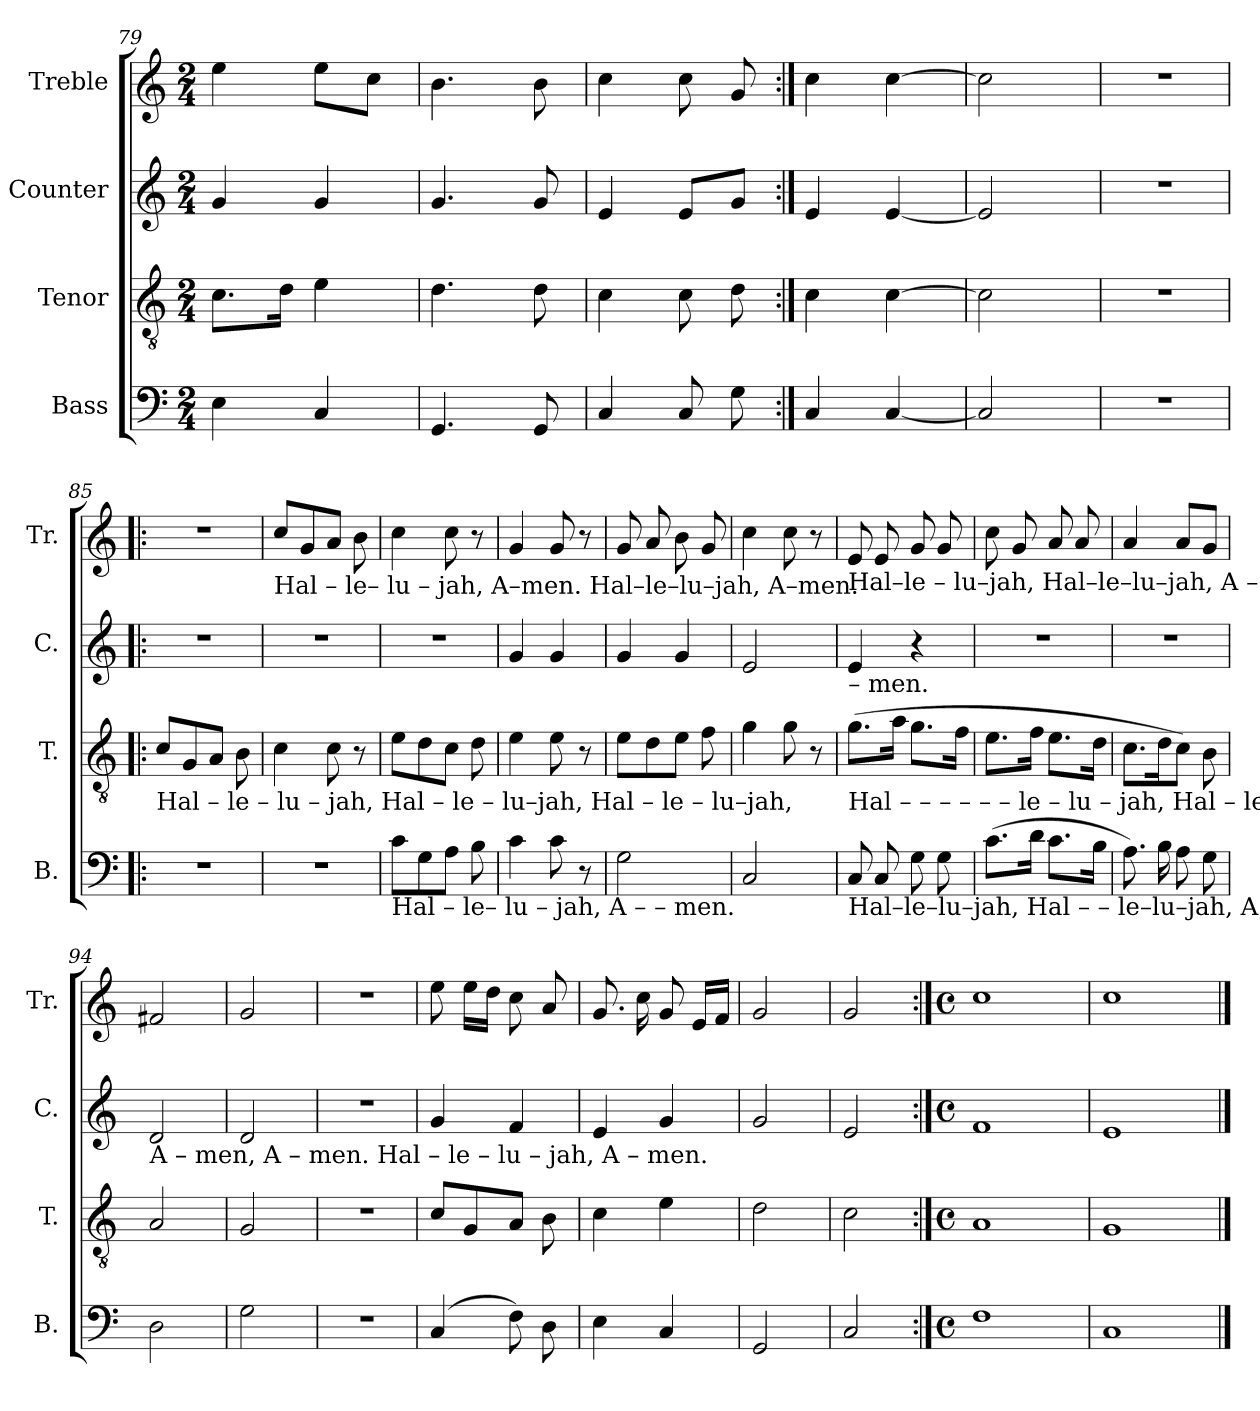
**kern	**kern	**kern	**kern
*part4	*part3	*part2	*part1
*staff4	*staff3	*staff2	*staff1
*I"Bass	*I"Tenor	*I"Counter	*I"Treble
*I'B.	*I'T.	*I'C.	*I'Tr.
*clefF4	*clefGv2	*clefG2	*clefG2
*k[]	*k[]	*k[]	*k[]
*M2/4	*M2/4	*M2/4	*M2/4
=79	=79	=79	=79
4E\	8.c\L	4g/	4ee\
.	16d\Jk	.	.
4C/	4e\	4g/	8ee\L
.	.	.	8cc\J
=80	=80	=80	=80
4.GG/	4.d\	4.g/	4.b\
8GG/	8d\	8g/	8b\
=81	=81	=81	=81
4C/	4c\	4e/	4cc\
8C/	8c\	8e/L	8cc\
8G\	8d\	8g/J	8g/
=82:|!	=82:|!	=82:|!	=82:|!
4C/	4c\	4e/	4cc\
[4C/	[4c\	[4e/	[4cc\
=83	=83	=83	=83
2C/]	2c\]	2e/]	2cc\]
=84	=84	=84	=84
2r	2r	2r	2r
=85!|:	=85!|:	=85!|:	=85!|:
!	!LO:TX:b:t=Hal –  le – lu – jah,     Hal  –   le – lu–jah,     Hal    –      le  – lu–jah,	!	!
2r	8c/L	2r	2r
.	8G/	.	.
.	8A/J	.	.
.	8B\	.	.
=86	=86	=86	=86
!	!	!	!LO:TX:b:t=Hal –    le– lu – jah,      A–men.  Hal–le–lu–jah, A–men.
2r	4c\	2r	8cc/L
.	.	.	8g/
.	8c\	.	8a/J
.	8r	.	8b\
=87	=87	=87	=87
!LO:TX:b:t=Hal  –   le– lu – jah,     A    –         –       men.	!	!	!
8c\L	8e\L	2r	4cc\
8G\	8d\	.	.
8A\J	8c\J	.	8cc\
8B\	8d\	.	8r
=88	=88	=88	=88
4c\	4e\	4g/	4g/
8c\	8e\	4g/	8g/
8r	8r	.	8r
=89	=89	=89	=89
2G\	8e\L	4g/	8g/
.	8d\	.	8a/
.	8e\J	4g/	8b\
.	8f\	.	8g/
=90	=90	=90	=90
2C/	4g\	2e/	4cc\
.	8g\	.	8cc\
.	8r	.	8r
!!LO:LB:g=z
=91	=91	=91	=91
!	!	!	!LO:TX:b:t=Hal–le – lu–jah, Hal–le–lu–jah,     A   –    men,      A   –  men.             Hal–le –lu–jah,  Hal–le–lu–jah,   A   –  men,              A  –  men.
!	!	!LO:TX:b:t=– men.	!
!	!LO:TX:b:t=Hal         –          –         –         –         –          –         le  –  lu  –  jah,                 Hal     –     le  –  lu   –    jah,             A    –  men,              A  –  men.	!	!
!LO:TX:b:t=Hal–le–lu–jah,   Hal         –          –        le–lu–jah,  A   – men.               Hal    –        le  –  lu   –   jah,              A    –  men,             A  –  men.	!	!	!
8C/	(8.g\L	4e/	8e/
8C/	.	.	8e/
.	16a\Jk	.	.
8G\	8.g\L	4r	8g/
8G\	.	.	8g/
.	16f\Jk	.	.
=92	=92	=92	=92
(8.c\L	8.e\L	2r	8cc\
.	.	.	8g/
16d\Jk	16f\Jk	.	.
8.c\L	8.e\L	.	8a/
.	.	.	8a/
16B\Jk	16d\Jk	.	.
=93	=93	=93	=93
8.A\)	8.c\L	2r	4a/
16B\	16d\K	.	.
8A\	8c\J)	.	8a/L
8G\	8B\	.	8g/J
=94	=94	=94	=94
!	!	!LO:TX:b:t=A   –  men,              A    –    men.        Hal   –   le       –      lu   –  jah,                A  –  men.	!
2D\	2A/	2d/	2f#X/
=95	=95	=95	=95
2G\	2G/	2d/	2g/
=96	=96	=96	=96
2r	2r	2r	2r
=97	=97	=97	=97
(4C/	8c/L	4g/	8ee\
.	8G/	.	16ee\LL
.	.	.	16dd\JJ
8F\)	8A/J	4f/	8cc\
8D\	8B\	.	8a/
=98	=98	=98	=98
4E\	4c\	4e/	8.g/
.	.	.	16cc\
4C/	4e\	4g/	8g/
.	.	.	16e/LL
.	.	.	16f/JJ
=99	=99	=99	=99
2GG/	2d\	2g/	2g/
=100	=100	=100	=100
2C/	2c\	2e/	2g/
=101:|!	=101:|!	=101:|!	=101:|!
*M4/4	*M4/4	*M4/4	*M4/4
*met(c)	*met(c)	*met(c)	*met(c)
1F	1A	1f	1cc
=102	=102	=102	=102
1C	1G	1e	1cc
==	==	==	==
*-	*-	*-	*-
